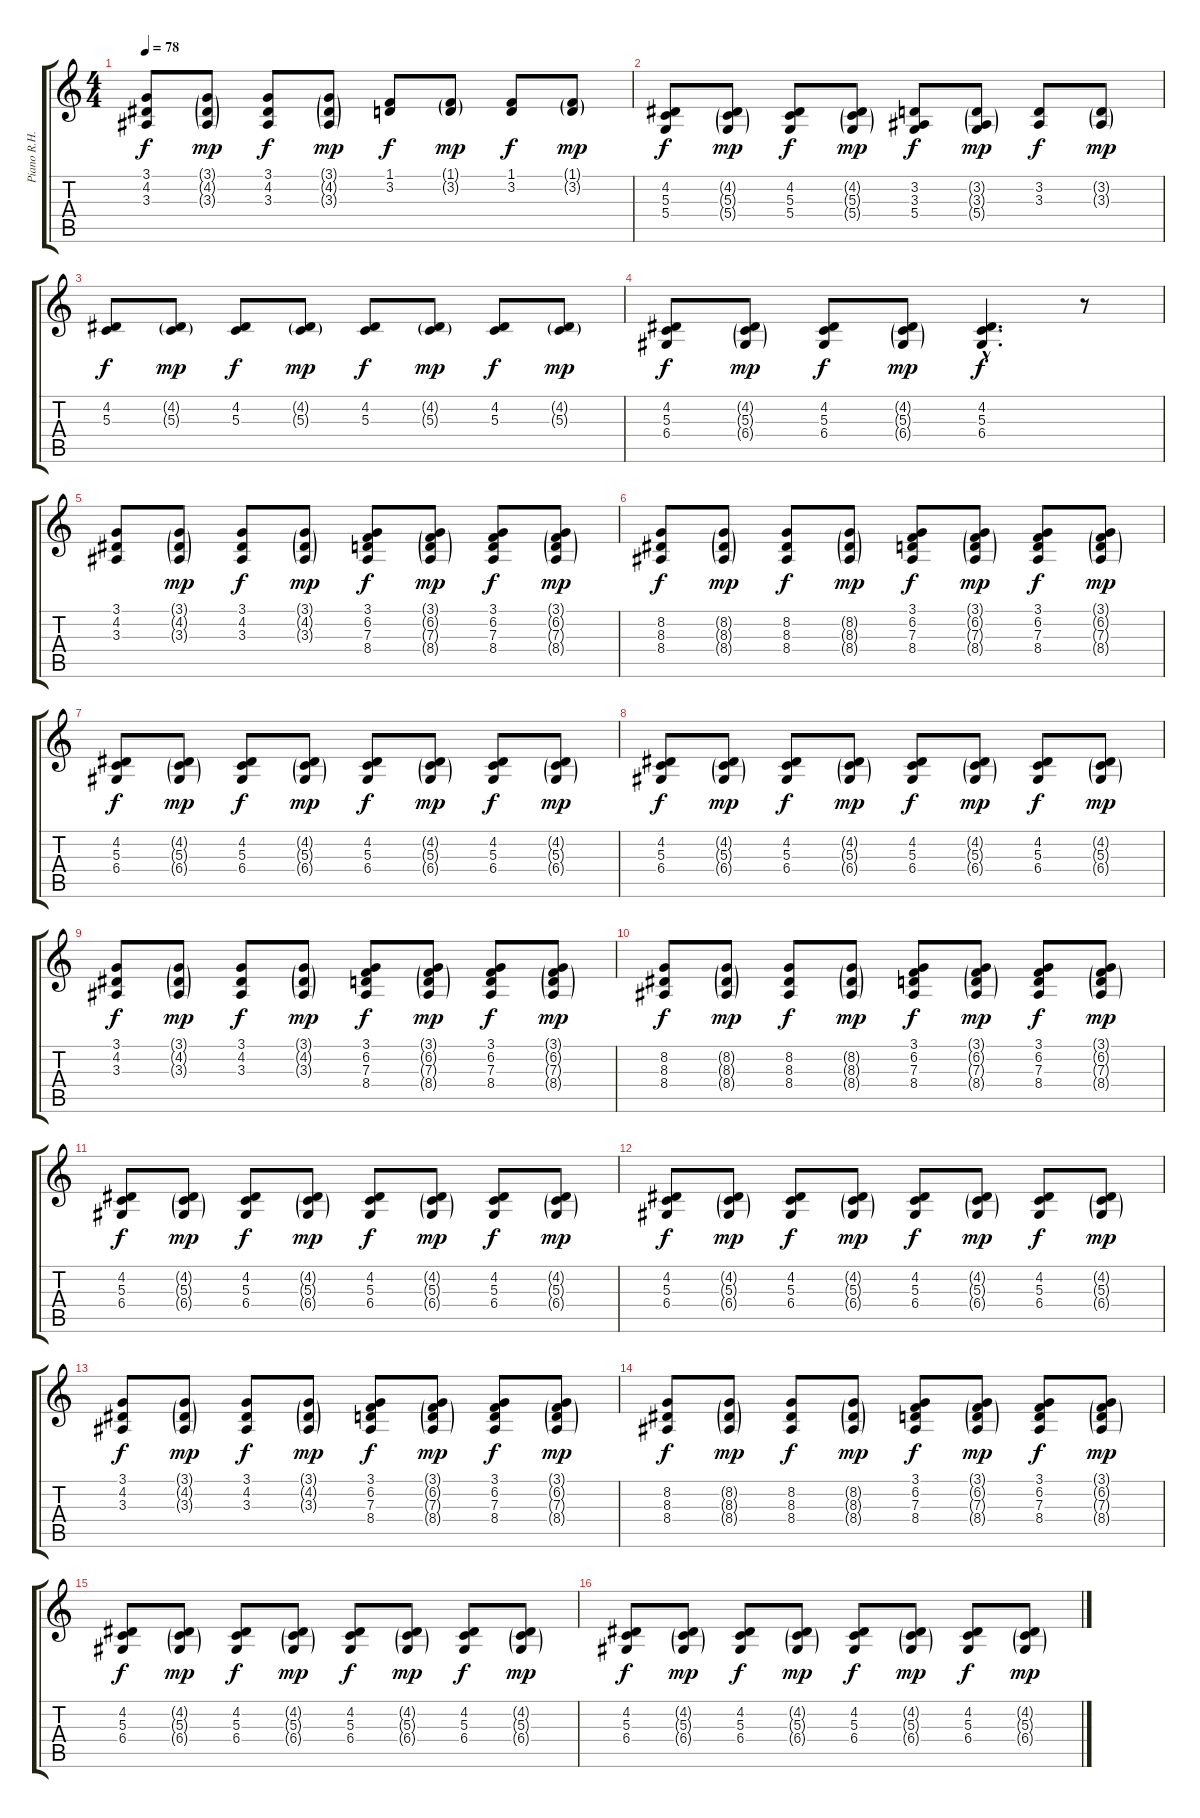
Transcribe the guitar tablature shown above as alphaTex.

\track ("Piano R.H." "Piano R.H.") {instrument brightacousticpiano}
\staff {score tabs}
\tuning (E4 B3 G3 D3 A2 E2) {hide}
\ts (4 4)
\tempo 78
\clef g2
\ks c
(3.1 4.2 3.3).8{dy f instrument brightacousticpiano} (3.1{g} 4.2{g} 3.3{g}).8{dy mp} (3.1 4.2 3.3).8{dy f} (3.1{g} 4.2{g} 3.3{g}).8{dy mp} (1.1 3.2).8{dy f} (1.1{g} 3.2{g}).8{dy mp} (1.1 3.2).8{dy f} (1.1{g} 3.2{g}).8{dy mp} |
(4.2 5.3 5.4).8{dy f} (4.2{g} 5.3{g} 5.4{g}).8{dy mp} (4.2 5.3 5.4).8{dy f} (4.2{g} 5.3{g} 5.4{g}).8{dy mp} (3.2 3.3 5.4).8{dy f} (3.2{g} 3.3{g} 5.4{g}).8{dy mp} (3.2 3.3).8{dy f} (3.2{g} 3.3{g}).8{dy mp} |
(4.2 5.3).8{dy f} (4.2{g} 5.3{g}).8{dy mp} (4.2 5.3).8{dy f} (4.2{g} 5.3{g}).8{dy mp} (4.2 5.3).8{dy f} (4.2{g} 5.3{g}).8{dy mp} (4.2 5.3).8{dy f} (4.2{g} 5.3{g}).8{dy mp} |
(4.2 5.3 6.4).8{dy f} (4.2{g} 5.3{g} 6.4{g}).8{dy mp} (4.2 5.3 6.4).8{dy f} (4.2{g} 5.3{g} 6.4{g}).8{dy mp} (4.2{hac} 5.3{hac} 6.4{hac}).4{d dy f} r.8 |
(3.1 4.2 3.3).8 (3.1{g} 4.2{g} 3.3{g}).8{dy mp} (3.1 4.2 3.3).8{dy f} (3.1{g} 4.2{g} 3.3{g}).8{dy mp} (3.1 6.2 7.3 8.4).8{dy f} (3.1{g} 6.2{g} 7.3{g} 8.4{g}).8{dy mp} (3.1 6.2 7.3 8.4).8{dy f} (3.1{g} 6.2{g} 7.3{g} 8.4{g}).8{dy mp} |
(8.2 8.3 8.4).8{dy f} (8.2{g} 8.3{g} 8.4{g}).8{dy mp} (8.2 8.3 8.4).8{dy f} (8.2{g} 8.3{g} 8.4{g}).8{dy mp} (3.1 6.2 7.3 8.4).8{dy f} (3.1{g} 6.2{g} 7.3{g} 8.4{g}).8{dy mp} (3.1 6.2 7.3 8.4).8{dy f} (3.1{g} 6.2{g} 7.3{g} 8.4{g}).8{dy mp} |
(4.2 5.3 6.4).8{dy f} (4.2{g} 5.3{g} 6.4{g}).8{dy mp} (4.2 5.3 6.4).8{dy f} (4.2{g} 5.3{g} 6.4{g}).8{dy mp} (4.2 5.3 6.4).8{dy f} (4.2{g} 5.3{g} 6.4{g}).8{dy mp} (4.2 5.3 6.4).8{dy f} (4.2{g} 5.3{g} 6.4{g}).8{dy mp} |
(4.2 5.3 6.4).8{dy f} (4.2{g} 5.3{g} 6.4{g}).8{dy mp} (4.2 5.3 6.4).8{dy f} (4.2{g} 5.3{g} 6.4{g}).8{dy mp} (4.2 5.3 6.4).8{dy f} (4.2{g} 5.3{g} 6.4{g}).8{dy mp} (4.2 5.3 6.4).8{dy f} (4.2{g} 5.3{g} 6.4{g}).8{dy mp} |
(3.1 4.2 3.3).8{dy f} (3.1{g} 4.2{g} 3.3{g}).8{dy mp} (3.1 4.2 3.3).8{dy f} (3.1{g} 4.2{g} 3.3{g}).8{dy mp} (3.1 6.2 7.3 8.4).8{dy f} (3.1{g} 6.2{g} 7.3{g} 8.4{g}).8{dy mp} (3.1 6.2 7.3 8.4).8{dy f} (3.1{g} 6.2{g} 7.3{g} 8.4{g}).8{dy mp} |
(8.2 8.3 8.4).8{dy f} (8.2{g} 8.3{g} 8.4{g}).8{dy mp} (8.2 8.3 8.4).8{dy f} (8.2{g} 8.3{g} 8.4{g}).8{dy mp} (3.1 6.2 7.3 8.4).8{dy f} (3.1{g} 6.2{g} 7.3{g} 8.4{g}).8{dy mp} (3.1 6.2 7.3 8.4).8{dy f} (3.1{g} 6.2{g} 7.3{g} 8.4{g}).8{dy mp} |
(4.2 5.3 6.4).8{dy f} (4.2{g} 5.3{g} 6.4{g}).8{dy mp} (4.2 5.3 6.4).8{dy f} (4.2{g} 5.3{g} 6.4{g}).8{dy mp} (4.2 5.3 6.4).8{dy f} (4.2{g} 5.3{g} 6.4{g}).8{dy mp} (4.2 5.3 6.4).8{dy f} (4.2{g} 5.3{g} 6.4{g}).8{dy mp} |
(4.2 5.3 6.4).8{dy f} (4.2{g} 5.3{g} 6.4{g}).8{dy mp} (4.2 5.3 6.4).8{dy f} (4.2{g} 5.3{g} 6.4{g}).8{dy mp} (4.2 5.3 6.4).8{dy f} (4.2{g} 5.3{g} 6.4{g}).8{dy mp} (4.2 5.3 6.4).8{dy f} (4.2{g} 5.3{g} 6.4{g}).8{dy mp} |
(3.1 4.2 3.3).8{dy f} (3.1{g} 4.2{g} 3.3{g}).8{dy mp} (3.1 4.2 3.3).8{dy f} (3.1{g} 4.2{g} 3.3{g}).8{dy mp} (3.1 6.2 7.3 8.4).8{dy f} (3.1{g} 6.2{g} 7.3{g} 8.4{g}).8{dy mp} (3.1 6.2 7.3 8.4).8{dy f} (3.1{g} 6.2{g} 7.3{g} 8.4{g}).8{dy mp} |
(8.2 8.3 8.4).8{dy f} (8.2{g} 8.3{g} 8.4{g}).8{dy mp} (8.2 8.3 8.4).8{dy f} (8.2{g} 8.3{g} 8.4{g}).8{dy mp} (3.1 6.2 7.3 8.4).8{dy f} (3.1{g} 6.2{g} 7.3{g} 8.4{g}).8{dy mp} (3.1 6.2 7.3 8.4).8{dy f} (3.1{g} 6.2{g} 7.3{g} 8.4{g}).8{dy mp} |
(4.2 5.3 6.4).8{dy f} (4.2{g} 5.3{g} 6.4{g}).8{dy mp} (4.2 5.3 6.4).8{dy f} (4.2{g} 5.3{g} 6.4{g}).8{dy mp} (4.2 5.3 6.4).8{dy f} (4.2{g} 5.3{g} 6.4{g}).8{dy mp} (4.2 5.3 6.4).8{dy f} (4.2{g} 5.3{g} 6.4{g}).8{dy mp} |
(4.2 5.3 6.4).8{dy f} (4.2{g} 5.3{g} 6.4{g}).8{dy mp} (4.2 5.3 6.4).8{dy f} (4.2{g} 5.3{g} 6.4{g}).8{dy mp} (4.2 5.3 6.4).8{dy f} (4.2{g} 5.3{g} 6.4{g}).8{dy mp} (4.2 5.3 6.4).8{dy f} (4.2{g} 5.3{g} 6.4{g}).8{dy mp}
